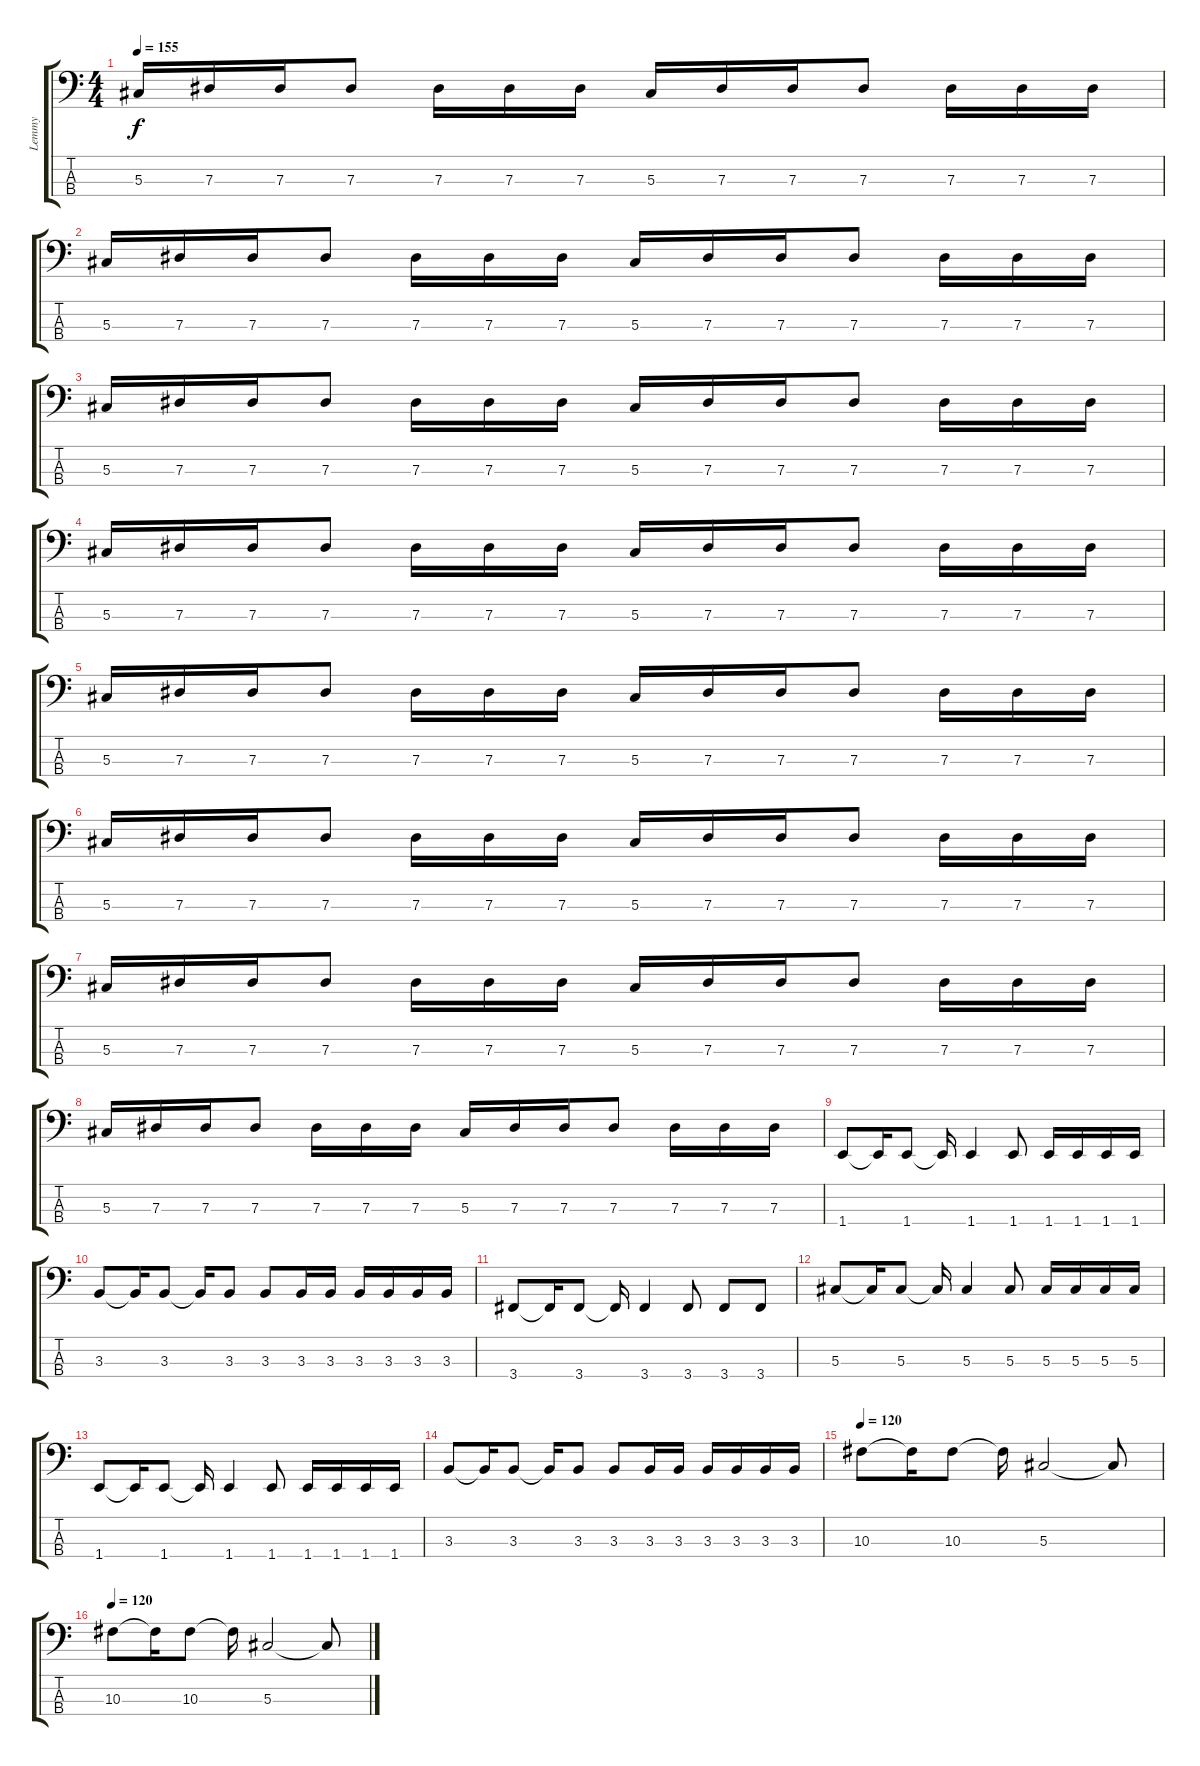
\track ("Lemmy" "Lemmy") {instrument overdrivenguitar}
\staff {score tabs}
\tuning (Gb2 Db2 Ab1 Eb1) {hide}
\ts (4 4)
\tempo 155
\clef f4
\ks c
5.3.16{dy f} 7.3.16 7.3.16 7.3.8 7.3.16 7.3.16 7.3.16 5.3.16 7.3.16 7.3.16 7.3.8 7.3.16 7.3.16 7.3.16 |
5.3.16 7.3.16 7.3.16 7.3.8 7.3.16 7.3.16 7.3.16 5.3.16 7.3.16 7.3.16 7.3.8 7.3.16 7.3.16 7.3.16 |
5.3.16 7.3.16 7.3.16 7.3.8 7.3.16 7.3.16 7.3.16 5.3.16 7.3.16 7.3.16 7.3.8 7.3.16 7.3.16 7.3.16 |
5.3.16 7.3.16 7.3.16 7.3.8 7.3.16 7.3.16 7.3.16 5.3.16 7.3.16 7.3.16 7.3.8 7.3.16 7.3.16 7.3.16 |
5.3.16 7.3.16 7.3.16 7.3.8 7.3.16 7.3.16 7.3.16 5.3.16 7.3.16 7.3.16 7.3.8 7.3.16 7.3.16 7.3.16 |
5.3.16 7.3.16 7.3.16 7.3.8 7.3.16 7.3.16 7.3.16 5.3.16 7.3.16 7.3.16 7.3.8 7.3.16 7.3.16 7.3.16 |
5.3.16 7.3.16 7.3.16 7.3.8 7.3.16 7.3.16 7.3.16 5.3.16 7.3.16 7.3.16 7.3.8 7.3.16 7.3.16 7.3.16 |
5.3.16 7.3.16 7.3.16 7.3.8 7.3.16 7.3.16 7.3.16 5.3.16 7.3.16 7.3.16 7.3.8 7.3.16 7.3.16 7.3.16 |
1.4.8 1.4{t}.16 1.4.8 1.4{t}.16 1.4.4 1.4.8 1.4.16 1.4.16 1.4.16 1.4.16 |
3.3.8 3.3{t}.16 3.3.8 3.3{t}.16 3.3.8 3.3.8 3.3.16 3.3.16 3.3.16 3.3.16 3.3.16 3.3.16 |
3.4.8 3.4{t}.16 3.4.8 3.4{t}.16 3.4.4 3.4.8 3.4.8 3.4.8 |
5.3.8 5.3{t}.16 5.3.8 5.3{t}.16 5.3.4 5.3.8 5.3.16 5.3.16 5.3.16 5.3.16 |
1.4.8 1.4{t}.16 1.4.8 1.4{t}.16 1.4.4 1.4.8 1.4.16 1.4.16 1.4.16 1.4.16 |
3.3.8 3.3{t}.16 3.3.8 3.3{t}.16 3.3.8 3.3.8 3.3.16 3.3.16 3.3.16 3.3.16 3.3.16 3.3.16 |
\tempo 120
10.3.8{volume 8} 10.3{t}.16 10.3.8 10.3{t}.16 5.3.2 5.3{t}.8 |
\tempo 120
10.3.8{volume 6} 10.3{t}.16 10.3.8 10.3{t}.16 5.3.2 5.3{t}.8
